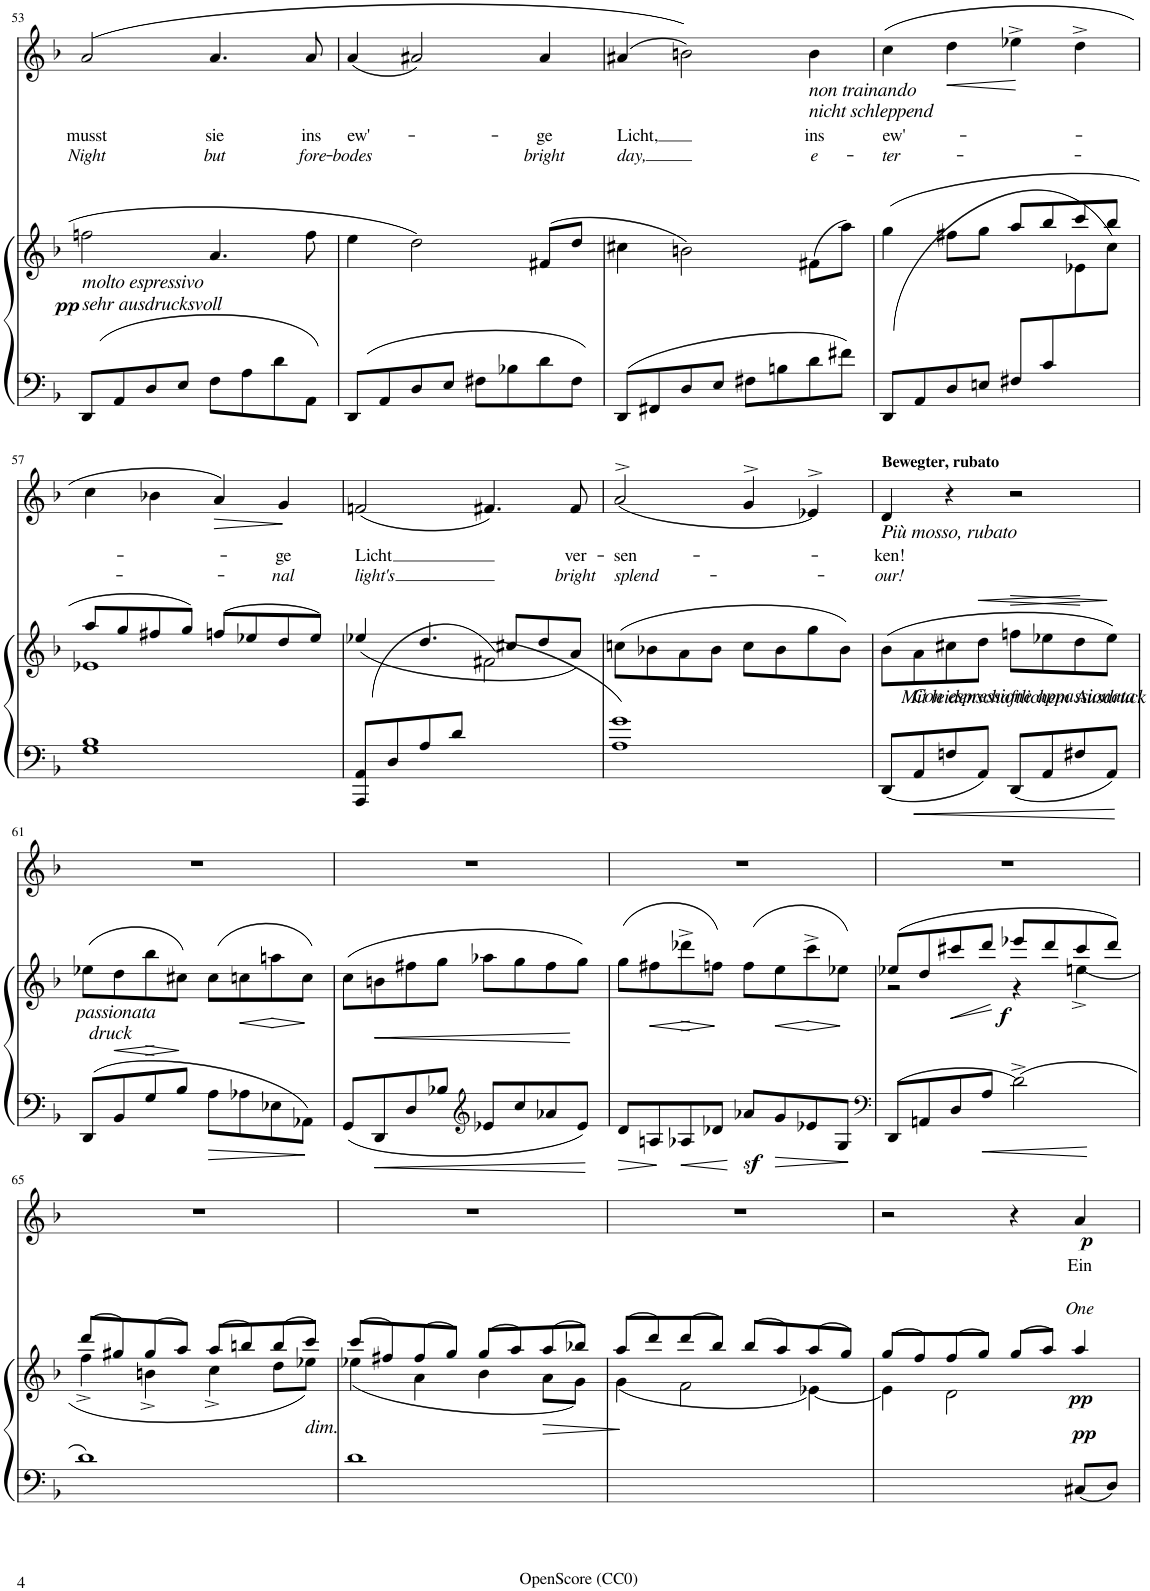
**kern	**kern	**dynam	**kern	**text	**text	**dynam
*part2	*part2	*part2	*part1	*part1	*part1	*part1
*staff3	*staff2	*staff2/3	*staff1	*staff1	*staff1	*staff1
*I"Piano	*	*	*I"Gesang Voice	*	*	*
*I'Pno	*	*	*	*	*	*
!!LO:PB:g=z
*clefF4	*clefG2	*	*clefG2	*	*	*
*k[b-]	*k[b-]	*	*k[b-]	*	*	*
*M4/4	*M4/4	*	*M4/4	*	*	*
=53	=53	=53	=53	=53	=53	=53
!	!LO:TX:b:i:t=molto espressivo	!	!	!	!	!
!	!LO:TX:b:t=sehr ausdrucksvoll	!	!	!	!	!
!	!	!LO:DY:b	!	!LO:LY:b	!LO:LY:b	!
8DD/L	2ffn\	pp	(2a/	musst	Night	.
8AA/	.	.	.	.	.	.
8D/	.	.	.	.	.	.
8E/J	.	.	.	.	.	.
!	!	!	!	!LO:LY:b	!LO:LY:b	!
8F\L	4.a/	.	4.a/	sie	but	.
8A\	.	.	.	.	.	.
8d\	.	.	.	.	.	.
!	!	!	!	!LO:LY:b	!LO:LY:b	!
8AA\J	8ff\	.	8a/	ins	fore-	.
=54	=54	=54	=54	=54	=54	=54
!	!	!	!	!LO:LY:b	!LO:LY:b	!
8DD/L	4ee\	.	(4a/	ew'-	-bodes	.
8AA/	.	.	.	.	.	.
8D/	2dd\	.	2a#X/)	.	.	.
8E/J	.	.	.	.	.	.
8F#X\L	.	.	.	.	.	.
8B-X\	.	.	.	.	.	.
!	!	!	!	!LO:LY:b	!LO:LY:b	!
8d\	(8f#X/L	.	4a#/	-ge	bright	.
8F#\J	8dd/J	.	.	.	.	.
=55	=55	=55	=55	=55	=55	=55
!	!	!	!	!LO:LY:b	!LO:LY:b	!
8DD/L	4cc#X\	.	(4a#X/	Licht,	day,	.
8FF#X/	.	.	.	.	.	.
8D/	2bn\)	.	2bn\))	.	.	.
8E/J	.	.	.	.	.	.
8F#X\L	.	.	.	.	.	.
8Bn\	.	.	.	.	.	.
!	!	!	!LO:TX:b:i:t=non trainando	!	!	!
!	!	!	!LO:TX:b:t=nicht schleppend	!	!	!
!	!	!	!	!LO:LY:b	!LO:LY:b	!
8d\	(8f#X\L	.	4b\	ins	e-	.
8f#X\J	8aa\J)	.	.	.	.	.
=56	=56	=56	=56	=56	=56	=56
*	*^	*	*	*	*	*
!	!	!	!	!	!LO:LY:b	!LO:LY:b	!
(8DD/L	(4gg\	2.ryy	.	(4cc\	ew'-	-ter-	.
8AA/	.	.	.	.	.	.	.
!	!	!	!	!	!	!	!LO:HP:b
8D/	8ff#X\L	.	.	4dd\	.	.	<
8En/J	8gg\J	.	.	.	.	.	.
8F#X/L	8aa/L	.	.	4ee-X^\	.	.	[
8c/	8bb-/	.	.	.	.	.	.
4ryy	8ccc/	8e-X\	.	4dd^\	.	.	.
.	8bb-/J	8cc\J)	.	.	.	.	.
!!LO:LB:g=z
=57	=57	=57	=57	=57	=57	=57	=57
1G 1B-	8aa/L	1e-X	.	4cc\	.	.	.
.	8gg/	.	.	.	.	.	.
.	8ff#X/	.	.	4b-X\	.	.	.
.	8gg/J)	.	.	.	.	.	.
!	!	!	!	!	!	!	!LO:HP:b
.	(8ffn/L	.	.	4a/)	.	.	>
.	8ee-X/	.	.	.	.	.	.
!	!	!	!	!	!LO:LY:b	!LO:LY:b	!
.	8dd/	.	.	4g/	-ge	-nal	]
.	8ee-/J)	.	.	.	.	.	.
=58	=58	=58	=58	=58	=58	=58	=58
!	!	!	!	!	!LO:LY:b	!LO:LY:b	!
(8AAA/ 8AA/L	(4ee-X/	2ryy	.	(2fn/	Licht	light's	.
8D/	.	.	.	.	.	.	.
8A/	4.dd/	.	.	.	.	.	.
8d/J	.	.	.	.	.	.	.
2ryy	.	(2f#X\)	.	4.f#X/)	.	.	.
.	8cc#X/L	.	.	.	.	.	.
.	8dd/	.	.	.	.	.	.
!	!	!	!	!	!LO:LY:b	!LO:LY:b	!
.	8a/J)	.	.	8f#/	ver-	bright	.
*	*v	*v	*	*	*	*	*
=59	=59	=59	=59	=59	=59	=59
!	!	!	!	!LO:LY:b	!LO:LY:b	!
1A 1g)	(8ccn\L	.	(2a^>/	-sen-	splend-	.
.	8b-X\	.	.	.	.	.
.	8a\	.	.	.	.	.
.	8b-\J	.	.	.	.	.
.	8cc\L	.	4g^>/	.	.	.
.	8b-\	.	.	.	.	.
.	8gg\	.	4e-X^>/)	.	.	.
.	8b-\J)	.	.	.	.	.
=60	=60	=60	=60	=60	=60	=60
!	!	!	!LO:TX:a:B:t=Bewegter, rubato	!	!	!
!	!	!	!LO:TX:b:i:t=Più mosso, rubato	!	!	!
!	!LO:TX:b:i:t=Mit leidenschaftlichem Ausdruck	!	!	!	!	!
!	!	!	!	!LO:LY:b	!LO:LY:b	!
8DD/L	(8b-\L	.	4d/	-ken!	-our!	.
!	!LO:TX:b:i:t=Con espressione appassionata	!	!	!	!	!
8AA/	8a\	.	.	.	.	.
8Fn/	8cc#X\	.	4r	.	.	.
!	!	!LO:HP:b	!	!	!	!
8AA/J	8dd\J	<	.	.	.	.
!	!	!LO:HP:n=1:b	!	!	!	!
8DD/L	8ffn\L	[ >	2r	.	.	.
8AA/	8ee-X\	]	.	.	.	.
8F#X/	8dd\	.	.	.	.	.
8AA/J	8ee-\J)	.	.	.	.	.
!!LO:LB:g=z
=61	=61	=61	=61	=61	=61	=61
!	!LO:TX:b:i:t=passionata	!	!	!	!	!
!	!LO:TX:b:t=druck	!	!	!	!	!
8DD/L	(8ee-X\L	.	1r	.	.	.
!	!	!LO:HP:b	!	!	!	!
8BB-/	8dd\	<	.	.	.	.
!	!	!LO:HP:n=1:b	!	!	!	!
8G/	8bb-\	[ >	.	.	.	.
8B-/J	8cc#X\J)	]	.	.	.	.
8A\L	(8cc#\L	.	.	.	.	.
!	!	!LO:HP:b	!	!	!	!
8A-X\	8ccn\	<	.	.	.	.
!	!	!LO:HP:n=1:b	!	!	!	!
8E-X\	8aan\	[ >	.	.	.	.
8AA-X\J	8cc\J)	]	.	.	.	.
=62	=62	=62	=62	=62	=62	=62
8GG/L	(8cc\L	.	1r	.	.	.
!	!	!LO:HP:b	!	!	!	!
8DD/	8bn\	<	.	.	.	.
8D/	8ff#X\	.	.	.	.	.
8B-X/J	8gg\J	.	.	.	.	.
*clefG2	*	*	*	*	*	*
8e-X/L	8aa-X\L	.	.	.	.	.
8cc/	8gg\	.	.	.	.	.
8a-X/	8ff#\	[	.	.	.	.
8e-/J	8gg\J)	.	.	.	.	.
=63	=63	=63	=63	=63	=63	=63
8d/L	(8gg\L	.	1r	.	.	.
!	!	!LO:HP:b	!	!	!	!
8An/	8ff#X\	<	.	.	.	.
!	!	!LO:HP:n=1:b	!	!	!	!
8A-X/	8ddd-X^\	[ >	.	.	.	.
8d-X/J	8ffn\J)	]	.	.	.	.
8a-Xz</L	(8ff\L	.	.	.	.	.
!	!	!LO:HP:b	!	!	!	!
8g/	8ee\	<	.	.	.	.
!	!	!LO:HP:n=1:b	!	!	!	!
8e-X/	8ccc^\	[ >	.	.	.	.
8G/J	8ee-X\J)	]	.	.	.	.
=64	=64	=64	=64	=64	=64	=64
*clefF4	*	*	*	*	*	*
*	*^	*	*	*	*	*
8DD/L	(8ee-X/L	2r	.	1r	.	.	.
8AAn/	8dd/	.	.	.	.	.	.
!	!	!	!LO:HP:b	!	!	!	!
8D/	8ccc#X/	.	<	.	.	.	.
8A/J	8ddd/J	.	.	.	.	.	.
!	!	!	!LO:DY:n=1:b	!	!	!	!
2d^\	8eee-X/L	4r	[ f	.	.	.	.
.	8ddd/	.	.	.	.	.	.
.	8ccc#/	(4een^\	.	.	.	.	.
.	8ddd/J)	.	.	.	.	.	.
!!LO:LB:g=z
=65	=65	=65	=65	=65	=65	=65	=65
1d	(8ddd/L	4ff^\	.	1r	.	.	.
.	8gg#X/)	.	.	.	.	.	.
.	(8gg#/	4bn^\	.	.	.	.	.
.	8aa/J)	.	.	.	.	.	.
.	(8aa/L	4cc^\	.	.	.	.	.
.	8bbn/)	.	.	.	.	.	.
.	(8bb/	8dd\L	.	.	.	.	.
!	!LO:TX:b:i:t=dim.	!	!	!	!	!	!
.	8ccc/J)	8ee-X\J)	.	.	.	.	.
=66	=66	=66	=66	=66	=66	=66	=66
1d	(8ccc/L	(4ee-X\	.	1r	.	.	.
.	8ff#X/)	.	.	.	.	.	.
.	(8ff#/	4a\	.	.	.	.	.
.	8gg/J)	.	.	.	.	.	.
.	(8gg/L	4b-\	.	.	.	.	.
.	8aa/)	.	.	.	.	.	.
!	!	!	!LO:HP:b	!	!	!	!
.	(8aa/	8a\L	>	.	.	.	.
.	8bb-X/J)	8g\J)	]	.	.	.	.
=67	=67	=67	=67	=67	=67	=67	=67
1ryy	(8aa/L	(4g\	.	1r	.	.	.
.	8ddd/)	.	.	.	.	.	.
.	(8ddd/	2f\	.	.	.	.	.
.	8bb-/J)	.	.	.	.	.	.
.	(8bb-/L	.	.	.	.	.	.
.	8aa/)	.	.	.	.	.	.
.	(8aa/	[4e-X\)	.	.	.	.	.
.	8gg/J)	.	.	.	.	.	.
=68	=68	=68	=68	=68	=68	=68	=68
*^	*	*	*	*	*	*	*
2.ryy	1ryy	(8gg/L	4e-\]	.	2r	.	.	.
.	.	8ff/)	.	.	.	.	.	.
.	.	(8ff/	2d\	.	.	.	.	.
.	.	8gg/J)	.	.	.	.	.	.
.	.	(8gg/L	.	.	4r	.	.	.
.	.	8aa/J)	.	.	.	.	.	.
!	!	!	!	!LO:DY:b	!	!LO:LY:b	!LO:LY:b	!
!	!	!	!	!LO:DY:n=1:b	!	!	!	!LO:DY:b
8C#X/L	.	4aa/	4ryy	pp pp	4a/	Ein	One	p
8D/J	.	.	.	.	.	.	.	.
*v	*v	*	*	*	*	*	*	*
*	*v	*v	*	*	*	*	*
=	=	=	=	=	=	=
*-	*-	*-	*-	*-	*-	*-
